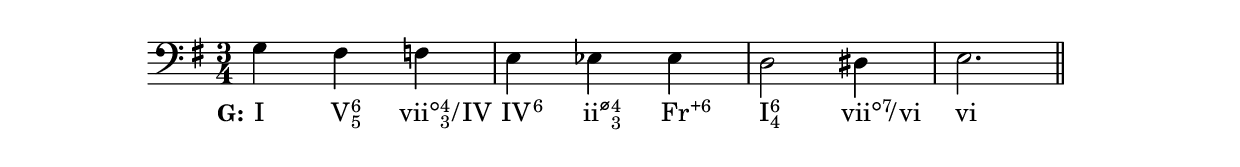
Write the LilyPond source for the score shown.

\version "2.18"

\version "2.18"

%%%%%%%%%%%%%%%%%%%%%%%%%%%%%%%%%%%%%%%%%%%%%%%%%%%%%%%%%%%%%%%%%%%%%%%%%%%%%%%%
%% A function to create Roman numerals for harmonic analysis.
%%
%% Syntax: \markup \rN { ...list of symbols... }
%%
%% List symbols in this order (as needed): Roman numeral (or note-name),
%% quality, inversion figures from top to bottom, "/" (if a secondary
%% function), Roman numeral (or note-name).  Usually, you can skip unnecessary
%% items, though a spacer may be needed in some cases.  Use "" instead of the
%% initial symbol to start with the quality or inversion, for example.  Elements
%% must be separated by whitespace.
%%
%% Notenames are represented by their English LilyPond names.  In addition, you
%% may capitalize the name for a capitalized notename.
%%
%% Preceding a string representing a Roman numeral with English alterations
%% (f, flat, s, sharp, ff, flatflat, ss, x, sharpsharp, natural)
%% will attach accidentals, for example, "fVII" -> flat VII; "sharpvi" -> sharp vi.
%% You may precede inversion numbers with alterations, though "+" is not
%% presently supported.
%%
%% Qualities: use "o" for diminished, "h" for half-diminished, "+" for augmented,
%% and "f" for flat.  Other indications are possible such as combinations of "M"
%% and "m" (M, m, MM7, Mm, mm, Mmm9, etc.); add, add6, etc.
%%
%% To scale all numerals: \override  LyricText #'font-size = #2
%% or \override  TextScript #'font-size = #2
%% To scale individual numerals: \markup \override #'(font-size . 2) \rN { ... }
%%%%%%%%%%%%%%%%%%%%%%%%%%%%%%%%%%%%%%%%%%%%%%%%%%%%%%%%%%%%%%%%%%%%%%%%%%%%%%%%


%%%%%%%%%%%%%%%%%%%%%%%%%%%%%%%% THE APPROACH %%%%%%%%%%%%%%%%%%%%%%%%%%%%%%

%% In our approach, a Roman numeral consists of

%% 1. A "base".  OPTIONAL. This may be a Roman numeral (some combination of I, i, V,
%% and v, unenforced); a notename; or some other string.  Roman numerals may be
%% preceded by an accidental, and a notename may be followed by one.

%% 2. a quality indicator.  OPTIONAL.  Eventually, this will simply be something to
%% set as a superscript following the base, whether or not it is actually a
%% indicator of quality.

%% 3. A single inversion number, or more than one, to be set as a column.  OPTIONAL.
%% An initial accidental is supported.  (This will be extended to "anything you want
%% to appear in a column after the quality indicator.")

%% 4. "/" followed by a "secondary base" for indicating tonicization.  OPTIONAL.
%% As with 1. this may a Roman numeral or notename, and may include an accidental.

%% The input syntax is chosen to be friendly to the user rather than the computer.
%% In particular, the user usually need only type the symbols needed when
%% reading the analytical symbol aloud.  This is not perfect: spacers
%% may be necessary for omissions.  Additionally, we try to interpret symbols
%% without requiring extra semantic indicators: i.e., figure out whether a string
%% represents a Roman numeral or a notename without the user adding an extra sign.
%% In the future, indicators might prove necessary to resolve ambiguity: along with
%% a flag to distinguish Roman numeral from notename, braces to enclose inversion
%% figures may be useful.

%%%%%%%%%%%%%%%%%%%%%%%%%%%%%%%% INPUT FORMATTING %%%%%%%%%%%%%%%%%%%%%%%%%%%%%%

%% The user's input is available as a list of strings.  Here we convert this
%% list into lists which describe the input more completely.

%% The command \rN uses split-list first to break the input list into a nested
%% list divided by "/" in order to account for secondary functions: ((vii o 4 3) (/ ii))

%% It then splits the first part of this list into a nested list separating
%% the base-and-quality (as a unit) from inversion figures: ((vii o) (4 3))

%% The base-and-quality/quality list is then broken up: ((vii) (o) (4 3))

#(define (split-list symbols splitter-list)
   "Split a list of strings by a splitter which is a member of a list of
potential splitters.  The splitter may be alone or part of a string.
input is split into
@code{(( ...strings up to splitter... ) ( ...strings beginning with splitter... ))}
This function is Used to split notation for secondary chords and to isolate
inversion numbers."
   (let loop ((sym symbols) (result '()))
     (cond
      ((or (null? sym)
           (find (lambda (y) (string-contains (car sym) y)) splitter-list))
       (list (reverse result) sym))
      (else (loop (cdr sym) (cons (car sym) result))))))

#(define numbers '("2" "3" "4" "5" "6" "7" "8" "9" "11" "13"))

#(define qualities
   ;; only to allow omission of base when quality is alone
   ;; TODO--combinations of M and m, add, ADD . . .
   '("o" "+" "h"))

#(define (base-and-quality arg)
   (let ((len (length arg)))
     (cond
      ((= 0 len) '(() ()))
      ((= 1 len)
       (if (find (lambda (y) (string= (car arg) y)) qualities)
           (list '() (list (car arg)))
           (list (list (car arg)) '()))) ;; TODO figure out which is given
      ((= 2 len) (list (list (car arg)) (cdr arg))))))

#(define (base-quality-inversion symbols)
   ;; given (vii o 4 3) --> ((vii o) (4 3)) --> ((vii) (o) (4 3))
   ;; (4 3) --> (() (4 3)) --> (() () (4 3))
   ;; () --> (() ()) --> (() () ())
   (let* ((split-by-numbers (split-list symbols numbers))
          (b-and-q (base-and-quality (car split-by-numbers))))
     (append b-and-q (cdr split-by-numbers))))

%%%%%%%%%%%%%%%%%%%%%%%%%%%% NOTE NAMES / ACCIDENTALS %%%%%%%%%%%%%%%%%%%%%%%%%%

%% Formatting the input into interpretable lists continues here.  We are now
%% concerned with distinguishing Roman numerals from notenames, and with representing
%% the presence and position of accidentals.

%% If a string belongs to the list of possible English notenames, we assume that
%% it is a notename.  The notename will be typeset as uppercase or lowercase depending
%% on the capitalization of the input string.

%% If a string is not a notename, we look for an alteration prefix, never a suffix.

%% The procedure parse-string-with-accidental breaks a string into a list representing
%% initial/terminal alterations and what is left.

%% Notenames and names of accidentals are based on English names.  Other
%% languages may be used by adding variables modeled after english-notenames and
%% english-alterations, and changing the definitions of notenames and alterations to
%% point to these new variables.

#(define english-notenames
   (map (lambda (p) (symbol->string (car p)))
     (assoc-get 'english language-pitch-names)))

#(define notenames english-notenames)

#(define (notename? str)
   (let ((lowercased (format #f "~(~a~)" str)))
     (list? (member lowercased notenames))))

%% Groupings sharing an initial character are arranged in descending length so there
%% is no need to search for longest match in parse-string-with-accidental.
#(define english-alterations
   '("flatflat" "flat" "ff" "f"
      "sharpsharp" "sharp" "ss" "s" "x"
      "natural" "n"))

#(define alterations english-alterations)

#(define (parse-notename str)
   "Given a notename, return a list consisting of the general name followed by
the alteration or @code{#f} if none."
   (let* ((first-char (string-take str 1))
          (all-but-first (string-drop str 1))
          (all-but-first (if (string-prefix? "-" all-but-first)
                             (string-drop all-but-first 1)
                             all-but-first))
          (all-but-first (if (string-null? all-but-first) #f all-but-first)))
     (list first-char all-but-first)))

#(define (parse-string-with-accidental str)
   "Given @var{str}, return a list in this format: (initial-accidental?
notename-or-figure-or-RN terminal-accidental?) If an accidental is found, include
its string, otherwise @code{#t}."
   (if (not (string-null? str))
       (if (notename? str)
           (cons #f (parse-notename str))
           ;; Is it a Roman numeral or figure preceded by an accidental?
           (let* ((accidental-prefix
                   (find (lambda (s) (string-prefix? s str)) alterations))
                  (rest (if accidental-prefix
                            (string-drop str (string-length accidental-prefix))
                            str)))
             (list accidental-prefix rest #f)))))
%{
#(define (inversion? str)
   "Check to see if a string contains a digit.  If so, it is an inversion figure."
   (not (char-set=
         char-set:empty
         (char-set-intersection (string->char-set str) char-set:digit))))
%}

%% We need to add extra space after certain characters in the default LilyPond
%% font to avoid overlaps with characters that follow.  Several of these kernings
%% don't seem to be necessary anymore, and have been commented out.
#(define (big-char? arg)
   (let ((last-char (string-take-right arg 1)))
     (cond
      ((string= last-char "V") 0.1)
      ((string= last-char "f") 0.2)
      ;((string= last-char "s") 0.2) ; sharp
      ;((string= last-char "x") 0.2) ; double-sharp
      ;((string= last-char "ss") 0.2) ; double-sharp
      (else 0.0))))

%% Create accidentals with appropriate vertical positioning.
#(define make-accidental-markup
   `(("f" . ,(make-general-align-markup Y DOWN (make-flat-markup)))
     ("flat" . ,(make-general-align-markup Y DOWN (make-flat-markup)))
     ("ff" . ,(make-general-align-markup Y DOWN (make-doubleflat-markup)))
     ("flatflat" . ,(make-general-align-markup Y DOWN (make-doubleflat-markup)))
     ("s" . ,(make-general-align-markup Y -0.6 (make-sharp-markup)))
     ("sharp" . ,(make-general-align-markup Y -0.6 (make-sharp-markup)))
     ("ss" . ,(make-general-align-markup Y DOWN (make-doublesharp-markup)))
     ("x" . ,(make-general-align-markup Y DOWN (make-doublesharp-markup)))
     ("sharpsharp" . ,(make-general-align-markup Y DOWN (make-doublesharp-markup)))
     ("n" . ,(make-general-align-markup Y -0.6 (make-natural-markup)))
     ("natural" . ,(make-general-align-markup Y -0.6 (make-natural-markup)))))

%%%%%%%%%%%%%%%%%%%%%%%%%%%%%%%%%% BASE MARKUP %%%%%%%%%%%%%%%%%%%%%%%%%%%%%%%%%

#(define (make-base-markup base scaling-factor)
   (let* ((base-list (parse-string-with-accidental base))
          (init-acc (first base-list))
          (end-acc (last base-list))
          (extra-space-right (big-char? (second base-list))))
     (cond
      (init-acc
       (make-concat-markup
        (list
         (make-fontsize-markup -3
           (assoc-ref make-accidental-markup init-acc))
         (make-hspace-markup (* 0.2 scaling-factor))
         (second base-list))))
      (end-acc
       (make-concat-markup
        (list
         (second base-list)
         (make-hspace-markup (* (+ 0.2 extra-space-right) scaling-factor))
         (make-fontsize-markup -3
           (assoc-ref make-accidental-markup end-acc)))))
      (else
       (if (> extra-space-right 0.0)
           (make-concat-markup
            (list
             base
             (make-hspace-markup (* scaling-factor extra-space-right))))
           base)))))

%%%%%%%%%%%%%%%%%%%%%%%%%%%%%%%%%%% QUALITY %%%%%%%%%%%%%%%%%%%%%%%%%%%%%%%%%%%%

#(define (dim size)
   "Create circle markup for diminished quality."
   (let* ((scaling-factor (magstep size))
          (r (* 0.3 scaling-factor))
          (th (* 0.1 scaling-factor)))
     (make-translate-markup
      (cons r r)
      (make-draw-circle-markup r th #f))))

#(define (half-dim size)
   "Create slashed circle markup for half-diminished quality."
   (let* ((scaling-factor (magstep size))
          (x (* scaling-factor 0.35))
          (y (* scaling-factor 0.35))
          (r (* scaling-factor 0.3))
          (th (* scaling-factor 0.1)))
     (make-translate-markup
      (cons x y)
      (make-combine-markup
       (make-draw-circle-markup r th #f)
       (make-override-markup `(thickness . ,scaling-factor)
         (make-combine-markup
          (make-draw-line-markup (cons (- x) (- y)))
          (make-draw-line-markup (cons x y))))))))

#(define (aug size)
   "Create cross markup for augmented quality."
   (let* ((scaling-factor (magstep size))
          (x (* scaling-factor 0.35))
          (y (* scaling-factor 0.35)))
     (make-override-markup `(thickness . ,scaling-factor)
       (make-translate-markup (cons x y)
         (make-combine-markup
          (make-combine-markup
           (make-draw-line-markup (cons (- x) 0))
           (make-draw-line-markup (cons 0 (- y))))
          (make-combine-markup
           (make-draw-line-markup (cons x 0))
           (make-draw-line-markup (cons 0 y))))))))

#(define (make-quality-markup quality size offset)
   (cond
    ((string= quality "o") (make-raise-markup (* 1.25 offset) (dim size)))
    ((string= quality "h") (make-raise-markup (* 1.25 offset) (half-dim size)))
    ((string= quality "+") (make-raise-markup (* 1.25 offset) (aug size)))
    ((string= quality "f") (make-raise-markup (* 1.5 offset)
                             (make-fontsize-markup (- size 5)
                               (make-flat-markup))))
    (else (make-raise-markup offset (make-fontsize-markup -3 quality)))))

%%%%%%%%%%%%%%%%%%%%%%%%%%%%%%%% INVERSION %%%%%%%%%%%%%%%%%%%%%%%%%%%%%%%%%%%%%

#(define (hyphen-to-en-dash str)
   (string-regexp-substitute "-" "–" str))

#(define (format-figures figures size)
   (let ((scaling-factor (magstep size))
         (figures (map hyphen-to-en-dash figures)))
     (map (lambda (fig)
            (let* ((figure-list (parse-string-with-accidental fig))
                   (init-acc (car figure-list)))
              (cond
               (init-acc
                (make-concat-markup
                 (list
                  (make-fontsize-markup -3
                    (assoc-ref make-accidental-markup init-acc))
                  (make-hspace-markup (* 0.2 scaling-factor))
                  (markup (second figure-list)))))
               (else (markup fig)))))
       figures)))

#(define (make-inversion-markup figures size offset)
   (let ((formatted-figures (format-figures figures 1)))
     (make-fontsize-markup -3
       (make-override-markup `(baseline-skip . ,(* 1.4 (magstep size)))
         (make-raise-markup offset
           (make-right-column-markup formatted-figures))))))

%%%%%%%%%%%%%%%%%%%%%%%%%%%%%%%% SECONDARY RN %%%%%%%%%%%%%%%%%%%%%%%%%%%%%%%%%%

#(define (make-secondary-markup second-part scaling-factor)
   (make-concat-markup
    (list
     (car second-part)
     (if (string-null? (cadr second-part))
         empty-markup
         (make-concat-markup
          (list
           (make-hspace-markup (* 0.2 scaling-factor))
           (if (car (parse-string-with-accidental (cadr second-part)))
               (make-hspace-markup (* 0.2 scaling-factor))
               empty-markup)
           (make-base-markup (cadr second-part) scaling-factor)))))))

%%%%%%%%%%%%%%%%%%%%%%%%%%%%%%%%% SYNTHESIS %%%%%%%%%%%%%%%%%%%%%%%%%%%%%%%%%%%%

#(define-markup-command (rN layout props symbols) (markup-list?)
   #:properties ((font-size 1))
   (let* ((split (split-list symbols '("/")))
          (first-part (base-quality-inversion (car split)))
          (second-part (cadr split)) ; slash and what follows
          (base (car first-part))
          (quality (cadr first-part))
          (inversion (caddr first-part))
          ;; A multiplier for scaling quantities measured in staff-spaces to
          ;; reflect font-size delta.  Spacing between elements is currently
          ;; controlled by the magstep of the rN font-size.
          (scaling-factor (magstep font-size))
          (base-markup
           (if (or (null? base) (string-null? (car base))) ; "" used as spacer
               #f
               (make-base-markup (car base) scaling-factor)))
          ;; height of inversion and quality determined by midline of base
          (dy (* 0.5
                (interval-length
                 (ly:stencil-extent
                  (interpret-markup
                   layout props (if (markup? base-markup)
                                    base-markup "/"))
                  Y))))
          (quality-markup
           (if (null? quality)
               #f
               (make-concat-markup
                (list
                 (make-hspace-markup (* 0.1 scaling-factor))
                 (make-quality-markup (car quality) font-size dy)))))
          (inversion-markup
           (if (null? inversion)
               #f
               (make-concat-markup
                (list (make-hspace-markup (* 0.1 scaling-factor))
                  (make-inversion-markup inversion font-size dy)))))
          (second-part
           (if (null? second-part)
               #f
               (make-concat-markup
                (list
                 (if (= (length inversion) 1)
                     ;; allows slash to tuck under if single inversion figure
                     (make-hspace-markup (* -0.2 scaling-factor))
                     ;; slightly more space given to slash
                     (make-hspace-markup (* 0.2 scaling-factor)))
                 (make-secondary-markup second-part scaling-factor)))))
          (visible-markups
           (filter markup?
                   (list base-markup quality-markup inversion-markup second-part))))

     ;(pretty-print visible-markups) (newline)

     (interpret-markup layout props
       (make-concat-markup visible-markups))))

%%%%%%%%%%%%%%%%%%%%%%%%%%%%%%% KEY INDICATIONS %%%%%%%%%%%%%%%%%%%%%%%%%%%%%%%%

#(use-modules (ice-9 regex))

#(define-markup-command (keyIndication layout props arg) (markup?)
   #:properties ((font-size 1))
   (let* ((scaling-factor (magstep font-size))
          (divide-at-spaces (string-match "([^[:space:]]+)([[:space:]]+)$" arg))
          (base (if divide-at-spaces
                    (match:substring divide-at-spaces 1)
                    arg))
          (trailing-spaces (if divide-at-spaces
                               (match:substring divide-at-spaces 2)
                               empty-markup)))
     (interpret-markup layout props
       (make-concat-markup
        (list
         (make-base-markup base scaling-factor)
         (make-hspace-markup (* 0.2 scaling-factor))
         ":"
         trailing-spaces)))))


bassline = \relative c' {
  \clef bass
  \key g \major
  \time 3/4
  g4 fis f
  e es es
  d2 dis4
  e2.
  \bar "||"
}

analysis = \lyricmode {
  \override LyricText.self-alignment-X = #-0.6
  \offset StanzaNumber.X-offset #-3
  \set stanza  = #"G:"
  \markup \rN { I }
  \markup \rN { V 6 5 }
  \markup \rN { vii o 4 3 / IV }
  \markup \rN { IV 6 }
  \markup \rN { ii h 4 3 }
  \markup \rN { Fr + 6 }
  \markup \rN { I 6 4 }
  \markup \rN { vii o 7 / vi }
  \markup \rN { vi }
}

\score {
  \new Staff <<
    \new Voice = "bass" { \bassline }
    \new Lyrics \lyricsto "bass" { \analysis }
  >>
  \layout {
    \context {
      \Score
      % to control line spacing
      \override SpacingSpanner.shortest-duration-space = #6
    }
  }
}
